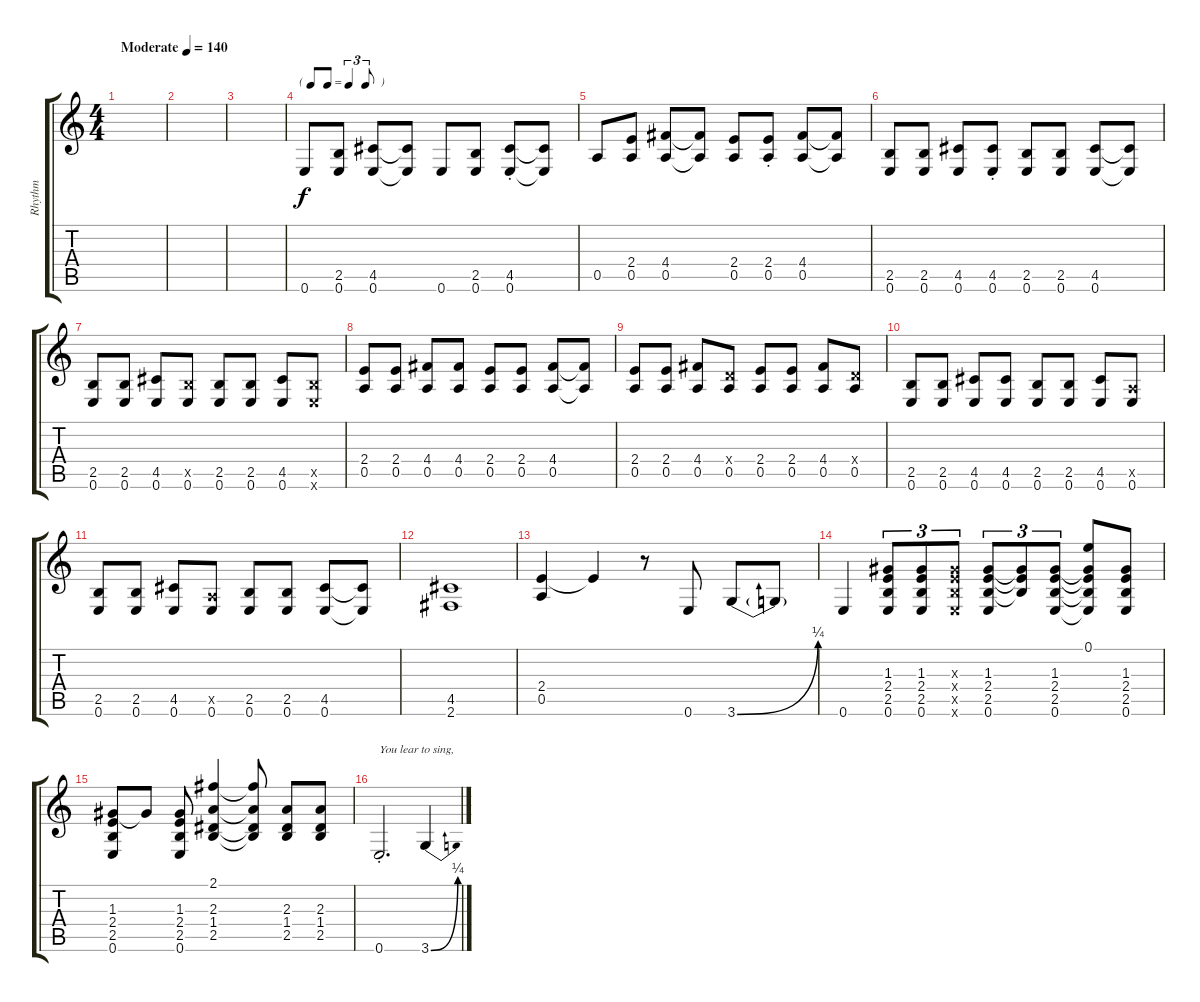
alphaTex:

\track ("Rhythm" "Rhythm") {instrument overdrivenguitar}
\staff {score tabs}
\tuning (E4 B3 G3 D3 A2 E2) {hide}
\ts (4 4)
\tempo (140 "Moderate")
\clef g2
\ks c
|
|
|
\tf triplet8th
0.6.8{balance 0} (2.5 0.6).8 (4.5 0.6).8 (4.5{t} 0.6{t}).8 0.6.8 (2.5 0.6).8 (4.5{st} 0.6{st}).8 (4.5{t} 0.6{t}).8 |
0.5.8 (2.4 0.5).8 (4.4 0.5).8 (4.4{t} 0.5{t}).8 (2.4 0.5).8 (2.4{st} 0.5{st}).8 (4.4 0.5).8 (4.4{t} 0.5{t}).8 |
(2.5 0.6).8 (2.5 0.6).8 (4.5 0.6).8 (4.5{st} 0.6{st}).8 (2.5 0.6).8 (2.5 0.6).8 (4.5 0.6).8 (4.5{t} 0.6{t}).8 |
(2.5 0.6).8 (2.5 0.6).8 (4.5 0.6).8 (2.5{x} 0.6).8 (2.5 0.6).8 (2.5 0.6).8 (4.5 0.6).8 (2.5{x} 0.6{x}).8 |
(2.4 0.5).8 (2.4 0.5).8 (4.4 0.5).8 (4.4 0.5).8 (2.4 0.5).8 (2.4 0.5).8 (4.4 0.5).8 (4.4{t} 0.5{t}).8 |
(2.4 0.5).8 (2.4 0.5).8 (4.4 0.5).8 (0.4{x} 0.5).8 (2.4 0.5).8 (2.4 0.5).8 (4.4 0.5).8 (0.4{x} 0.5).8 |
(2.5 0.6).8 (2.5 0.6).8 (4.5 0.6).8 (4.5 0.6).8 (2.5 0.6).8 (2.5 0.6).8 (4.5 0.6).8 (0.5{x} 0.6).8 |
(2.5 0.6).8 (2.5 0.6).8 (4.5 0.6).8 (0.5{x} 0.6).8 (2.5 0.6).8 (2.5 0.6).8 (4.5 0.6).8 (4.5{t} 0.6{t}).8 |
(4.5 2.6).1 |
(2.4 0.5).4 2.4{t}.4 r.8 0.6.8 3.6{be (bend 0 0 60 1)}.8 3.6{t}.8 |
0.6.4 (1.3 2.4 2.5 0.6).8{tu (3 2)} (1.3 2.4 2.5 0.6).8{tu (3 2)} (1.3{x} 2.4{x} 2.5{x} 0.6{x}).8{tu (3 2)} (1.3 2.4 2.5 0.6).8{tu (3 2)} (1.3{t} 2.4{t} 2.5{t}).8{tu (3 2)} (1.3 2.4 2.5 0.6).8{tu (3 2)} (0.1 1.3{t} 2.4{t} 2.5{t} 0.6{t}).8 (1.3 2.4 2.5 0.6).8 |
(1.3 2.4 2.5 0.6).8 1.3{t}.8 (1.3 2.4 2.5 0.6).8 (2.1 2.3 1.4 2.5).4 (2.1{t} 2.3{t} 1.4{t} 2.5{t}).8 (2.3 1.4 2.5).8 (2.3 1.4 2.5).8 |
0.6{st}.2{d txt "You lear to sing,"} 3.6{be (bend 0 0 60 1)}.4
